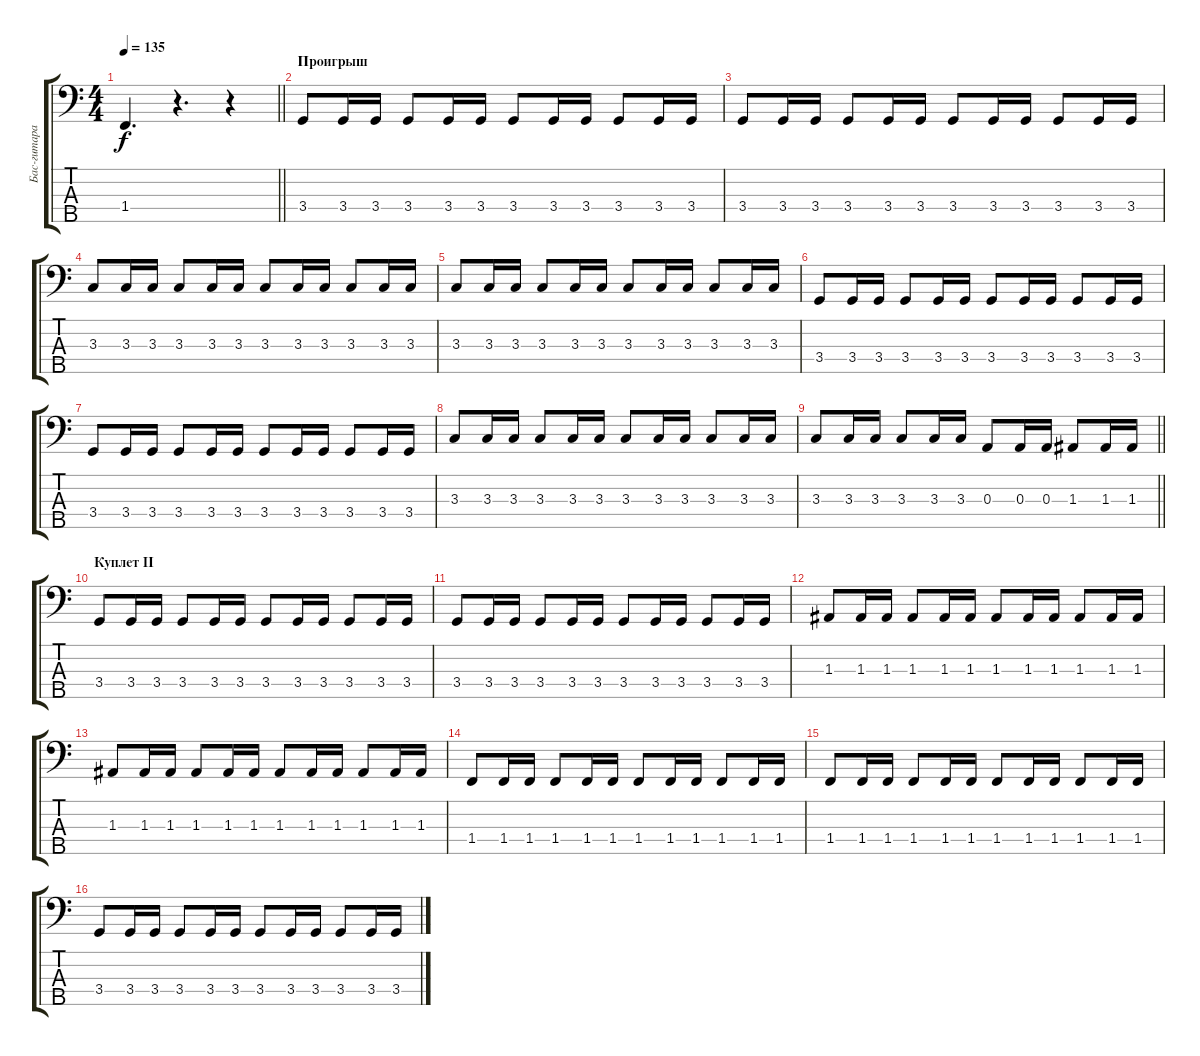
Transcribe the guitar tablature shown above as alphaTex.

\track ("Бас-гитара" "Бас-гитара") {instrument electricbassfinger}
\staff {score tabs}
\tuning (G2 D2 A1 E1 B0) {hide}
\ts (4 4)
\tempo 135
\clef f4
\barLineRight lightlight
\ks c
1.4.4{d dy f} r.4{d} r.4 |
\section ("" "Проигрыш")
3.4.8 3.4.16 3.4.16 3.4.8 3.4.16 3.4.16 3.4.8 3.4.16 3.4.16 3.4.8 3.4.16 3.4.16 |
3.4.8 3.4.16 3.4.16 3.4.8 3.4.16 3.4.16 3.4.8 3.4.16 3.4.16 3.4.8 3.4.16 3.4.16 |
3.3.8 3.3.16 3.3.16 3.3.8 3.3.16 3.3.16 3.3.8 3.3.16 3.3.16 3.3.8 3.3.16 3.3.16 |
3.3.8 3.3.16 3.3.16 3.3.8 3.3.16 3.3.16 3.3.8 3.3.16 3.3.16 3.3.8 3.3.16 3.3.16 |
3.4.8 3.4.16 3.4.16 3.4.8 3.4.16 3.4.16 3.4.8 3.4.16 3.4.16 3.4.8 3.4.16 3.4.16 |
3.4.8 3.4.16 3.4.16 3.4.8 3.4.16 3.4.16 3.4.8 3.4.16 3.4.16 3.4.8 3.4.16 3.4.16 |
3.3.8 3.3.16 3.3.16 3.3.8 3.3.16 3.3.16 3.3.8 3.3.16 3.3.16 3.3.8 3.3.16 3.3.16 |
\barLineRight lightlight
3.3.8 3.3.16 3.3.16 3.3.8 3.3.16 3.3.16 0.3.8 0.3.16 0.3.16 1.3.8 1.3.16 1.3.16 |
\section ("" "Куплет II")
3.4.8 3.4.16 3.4.16 3.4.8 3.4.16 3.4.16 3.4.8 3.4.16 3.4.16 3.4.8 3.4.16 3.4.16 |
3.4.8 3.4.16 3.4.16 3.4.8 3.4.16 3.4.16 3.4.8 3.4.16 3.4.16 3.4.8 3.4.16 3.4.16 |
1.3.8 1.3.16 1.3.16 1.3.8 1.3.16 1.3.16 1.3.8 1.3.16 1.3.16 1.3.8 1.3.16 1.3.16 |
1.3.8 1.3.16 1.3.16 1.3.8 1.3.16 1.3.16 1.3.8 1.3.16 1.3.16 1.3.8 1.3.16 1.3.16 |
1.4.8 1.4.16 1.4.16 1.4.8 1.4.16 1.4.16 1.4.8 1.4.16 1.4.16 1.4.8 1.4.16 1.4.16 |
1.4.8 1.4.16 1.4.16 1.4.8 1.4.16 1.4.16 1.4.8 1.4.16 1.4.16 1.4.8 1.4.16 1.4.16 |
3.4.8 3.4.16 3.4.16 3.4.8 3.4.16 3.4.16 3.4.8 3.4.16 3.4.16 3.4.8 3.4.16 3.4.16
